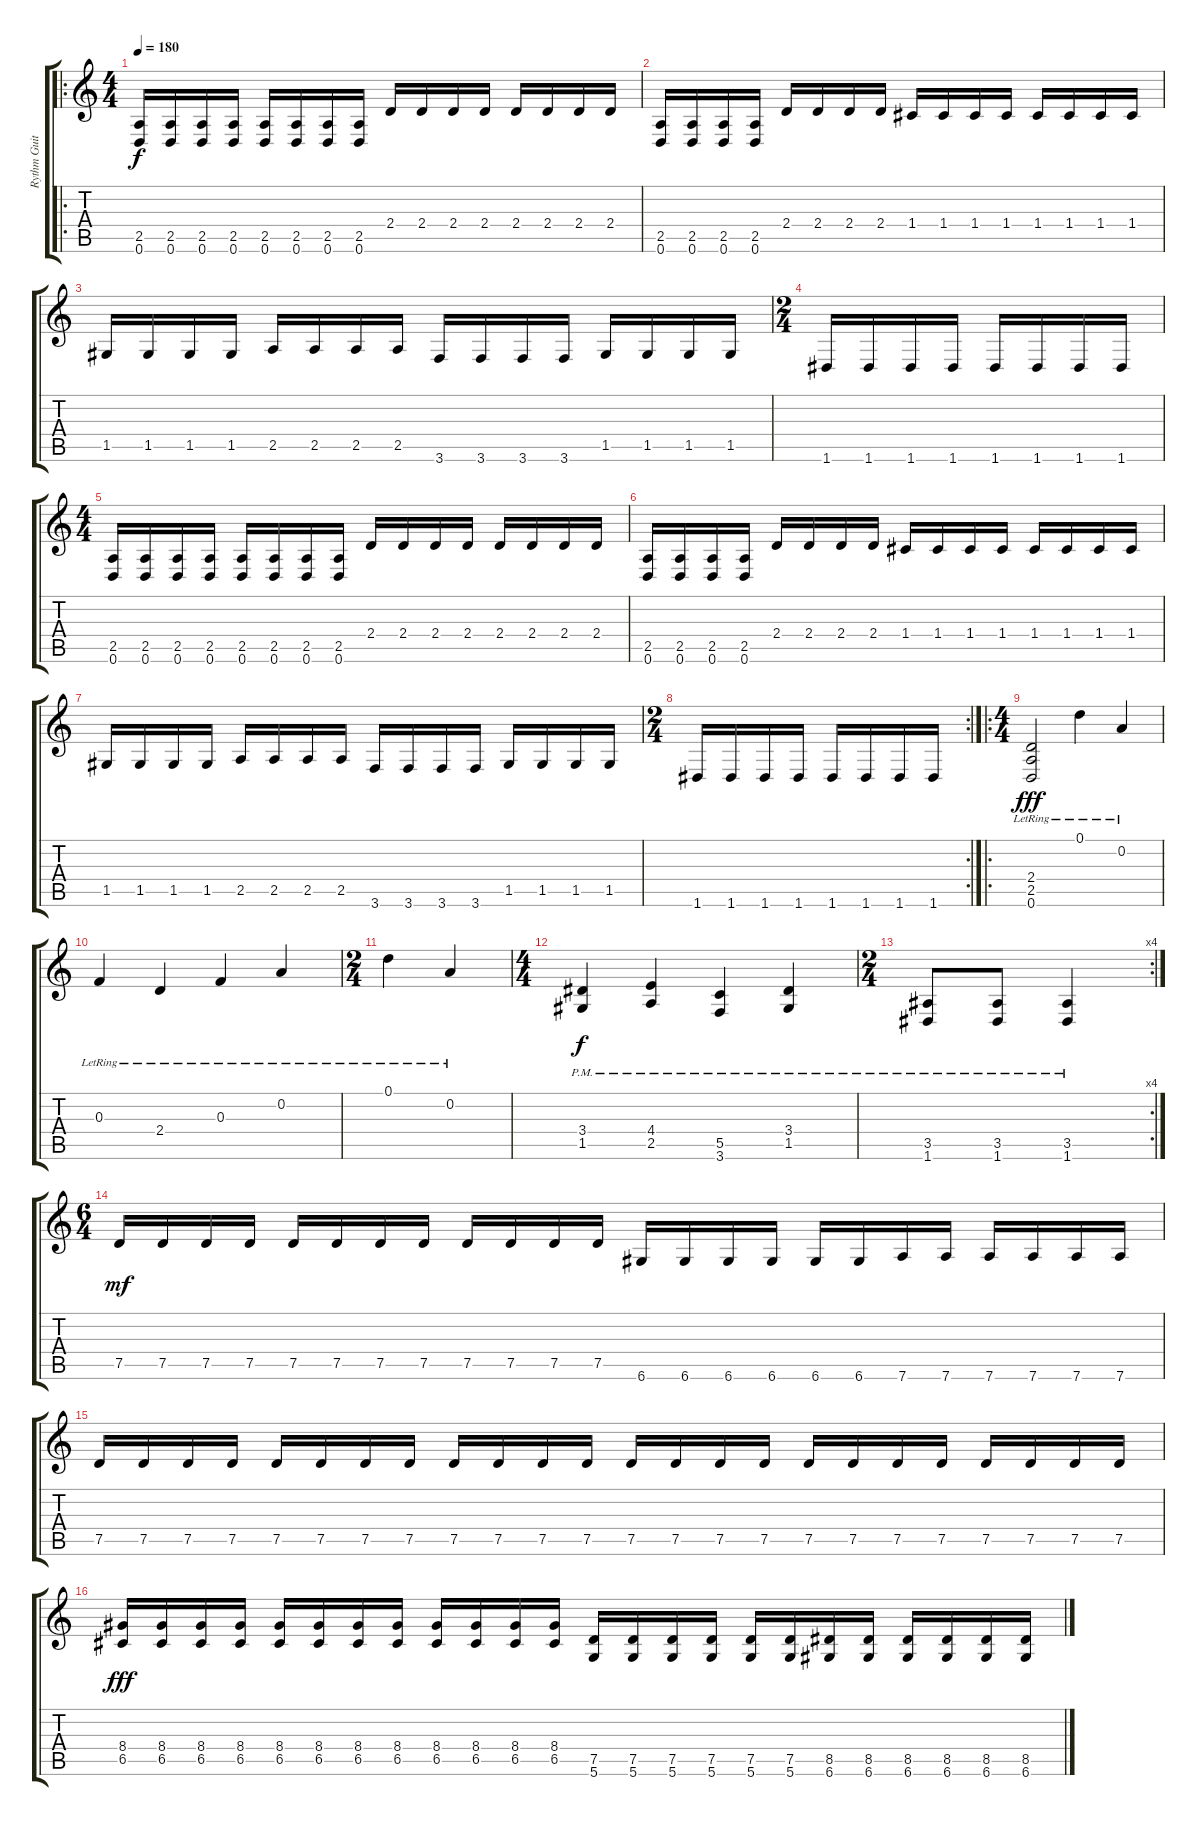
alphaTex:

\track ("Rythm Guitar" "Rythm Guit") {instrument acousticguitarnylon}
\staff {score tabs}
\tuning (D4 A3 F3 C3 G2 D2) {hide}
\ro
\ts (4 4)
\tempo 180
\clef g2
\ks c
(2.5 0.6).16{dy f} (2.5 0.6).16 (2.5 0.6).16 (2.5 0.6).16 (2.5 0.6).16 (2.5 0.6).16 (2.5 0.6).16 (2.5 0.6).16 2.4.16 2.4.16 2.4.16 2.4.16 2.4.16 2.4.16 2.4.16 2.4.16 |
(2.5 0.6).16 (2.5 0.6).16 (2.5 0.6).16 (2.5 0.6).16 2.4.16 2.4.16 2.4.16 2.4.16 1.4.16 1.4.16 1.4.16 1.4.16 1.4.16 1.4.16 1.4.16 1.4.16 |
1.5.16 1.5.16 1.5.16 1.5.16 2.5.16 2.5.16 2.5.16 2.5.16 3.6.16 3.6.16 3.6.16 3.6.16 1.5.16 1.5.16 1.5.16 1.5.16 |
\ts (2 4)
1.6.16 1.6.16 1.6.16 1.6.16 1.6.16 1.6.16 1.6.16 1.6.16 |
\ts (4 4)
(2.5 0.6).16 (2.5 0.6).16 (2.5 0.6).16 (2.5 0.6).16 (2.5 0.6).16 (2.5 0.6).16 (2.5 0.6).16 (2.5 0.6).16 2.4.16 2.4.16 2.4.16 2.4.16 2.4.16 2.4.16 2.4.16 2.4.16 |
(2.5 0.6).16 (2.5 0.6).16 (2.5 0.6).16 (2.5 0.6).16 2.4.16 2.4.16 2.4.16 2.4.16 1.4.16 1.4.16 1.4.16 1.4.16 1.4.16 1.4.16 1.4.16 1.4.16 |
1.5.16 1.5.16 1.5.16 1.5.16 2.5.16 2.5.16 2.5.16 2.5.16 3.6.16 3.6.16 3.6.16 3.6.16 1.5.16 1.5.16 1.5.16 1.5.16 |
\rc 2
\ts (2 4)
1.6.16 1.6.16 1.6.16 1.6.16 1.6.16 1.6.16 1.6.16 1.6.16 |
\ro
\ts (4 4)
(2.4{lr} 2.5{lr} 0.6{lr}).2{dy fff} 0.1{lr}.4 0.2{lr}.4 |
0.3{lr}.4 2.4{lr}.4 0.3{lr}.4 0.2{lr}.4 |
\ts (2 4)
0.1{lr}.4 0.2{lr}.4 |
\ts (4 4)
(3.4 1.5{pm}).4{dy f} (4.4 2.5{pm}).4 (5.5 3.6{pm}).4 (3.4 1.5{pm}).4 |
\rc 4
\ts (2 4)
(3.5 1.6{pm}).8 (3.5 1.6{pm}).8 (3.5 1.6{pm}).4 |
\ts (6 4)
7.5.16{dy mf} 7.5.16 7.5.16 7.5.16 7.5.16 7.5.16 7.5.16 7.5.16 7.5.16 7.5.16 7.5.16 7.5.16 6.6.16 6.6.16 6.6.16 6.6.16 6.6.16 6.6.16 7.6.16 7.6.16 7.6.16 7.6.16 7.6.16 7.6.16 |
7.5.16 7.5.16 7.5.16 7.5.16 7.5.16 7.5.16 7.5.16 7.5.16 7.5.16 7.5.16 7.5.16 7.5.16 7.5.16 7.5.16 7.5.16 7.5.16 7.5.16 7.5.16 7.5.16 7.5.16 7.5.16 7.5.16 7.5.16 7.5.16 |
(8.4 6.5).16{dy fff} (8.4 6.5).16 (8.4 6.5).16 (8.4 6.5).16 (8.4 6.5).16 (8.4 6.5).16 (8.4 6.5).16 (8.4 6.5).16 (8.4 6.5).16 (8.4 6.5).16 (8.4 6.5).16 (8.4 6.5).16 (7.5 5.6).16 (7.5 5.6).16 (7.5 5.6).16 (7.5 5.6).16 (7.5 5.6).16 (7.5 5.6).16 (8.5 6.6).16 (8.5 6.6).16 (8.5 6.6).16 (8.5 6.6).16 (8.5 6.6).16 (8.5 6.6).16
